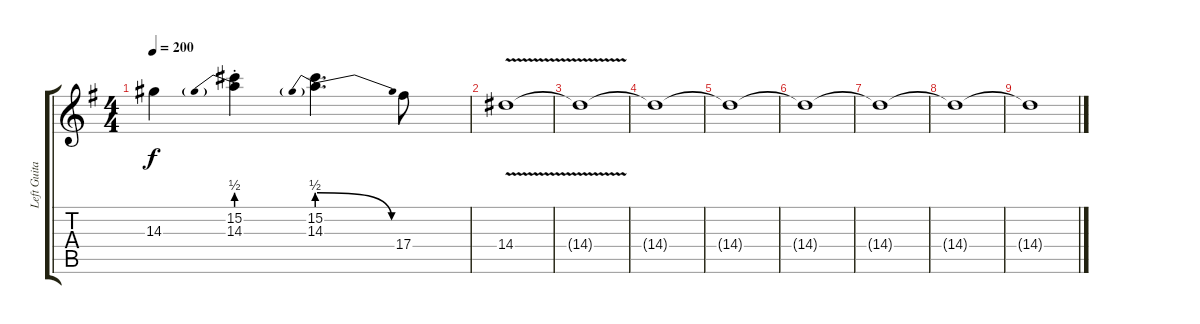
\track ("Left Guitar" "Left Guita") {instrument overdrivenguitar}
\staff {score tabs}
\tuning (Eb4 Bb3 Gb3 Db3 Ab2 Eb2) {hide}
\ts (4 4)
\tempo 200
\clef g2
\ks g
14.3{t}.4{dy f} (15.2{st} 14.3{be (prebend 0 2 60 2) st}).4 (15.2 14.3{be (prebendrelease 0 2 60 0)}).4{d} 17.4.8 |
14.4{v}.1 |
14.4{t}.1 |
14.4{t}.1 |
14.4{t}.1 |
14.4{t}.1 |
14.4{t}.1 |
14.4{t}.1 |
14.4{t}.1
